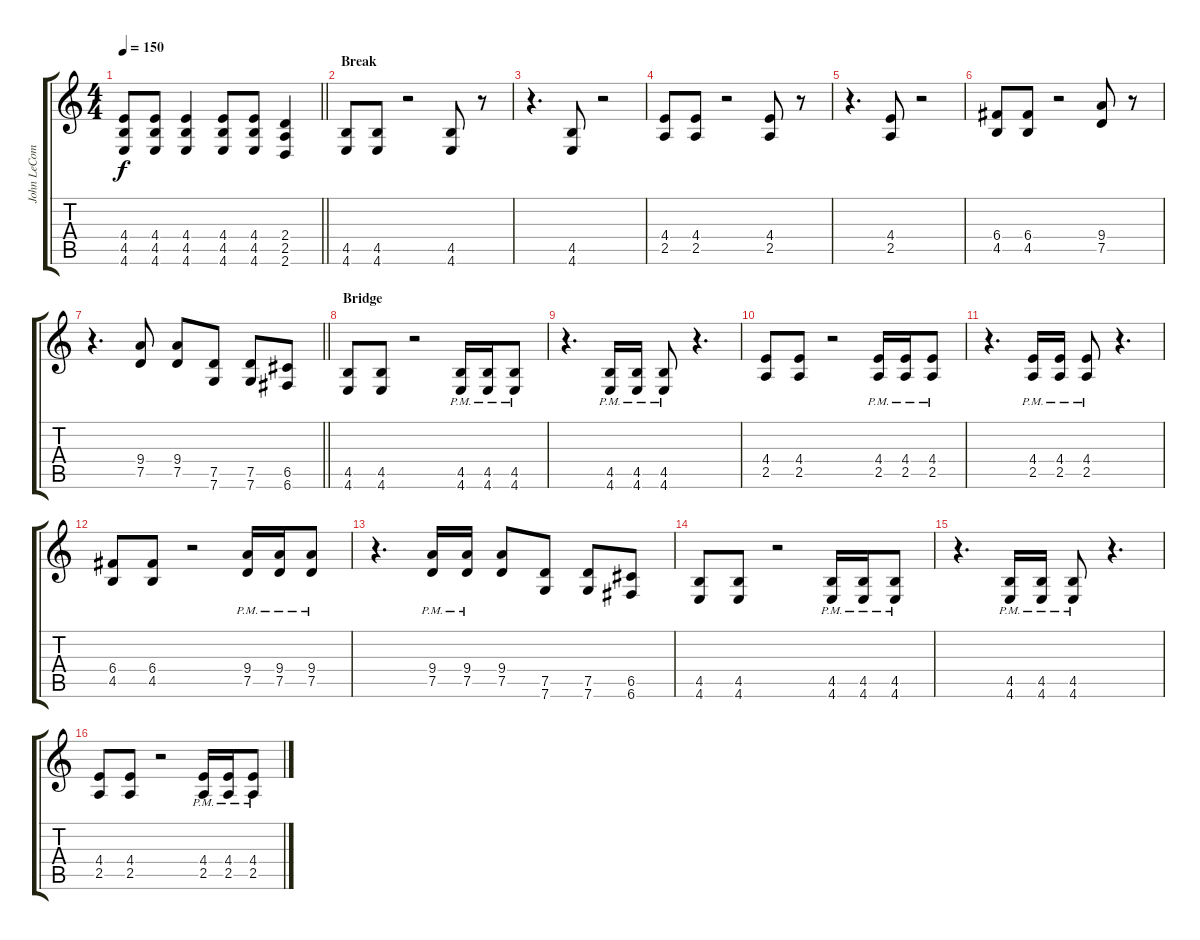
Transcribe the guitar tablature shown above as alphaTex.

\track ("John LeCompt" "John LeCom") {instrument distortionguitar}
\staff {score tabs}
\tuning (D4 A3 F3 C3 G2 C2) {hide}
\ts (4 4)
\tempo 150
\clef g2
\barLineRight lightlight
\ks c
(4.4{t} 4.5{t} 4.6{t}).8{dy f} (4.4 4.5 4.6).8 (4.4 4.5 4.6).4 (4.4 4.5 4.6).8 (4.4 4.5 4.6).8 (2.4 2.5 2.6).4 |
\section ("" "Break")
(4.5 4.6).8 (4.5 4.6).8 r.2 (4.5 4.6).8 r.8 |
r.4{d} (4.5 4.6).8 r.2 |
(4.4 2.5).8 (4.4 2.5).8 r.2 (4.4 2.5).8 r.8 |
r.4{d} (4.4 2.5).8 r.2 |
(6.4 4.5).8 (6.4 4.5).8 r.2 (9.4 7.5).8 r.8 |
\barLineRight lightlight
r.4{d} (9.4 7.5).8 (9.4 7.5).8 (7.5 7.6).8 (7.5 7.6).8 (6.5 6.6).8 |
\section ("" "Bridge")
(4.5 4.6).8 (4.5 4.6).8 r.2 (4.5{pm} 4.6{pm}).16 (4.5{pm} 4.6{pm}).16 (4.5{pm} 4.6{pm}).8 |
r.4{d} (4.5{pm} 4.6{pm}).16 (4.5{pm} 4.6{pm}).16 (4.5{pm} 4.6{pm}).8 r.4{d} |
(4.4 2.5).8 (4.4 2.5).8 r.2 (4.4{pm} 2.5{pm}).16 (4.4{pm} 2.5{pm}).16 (4.4{pm} 2.5{pm}).8 |
r.4{d} (4.4{pm} 2.5{pm}).16 (4.4{pm} 2.5{pm}).16 (4.4{pm} 2.5{pm}).8 r.4{d} |
(6.4 4.5).8 (6.4 4.5).8 r.2 (9.4{pm} 7.5{pm}).16 (9.4{pm} 7.5{pm}).16 (9.4{pm} 7.5{pm}).8 |
r.4{d} (9.4{pm} 7.5{pm}).16 (9.4{pm} 7.5{pm}).16 (9.4 7.5).8 (7.5 7.6).8 (7.5 7.6).8 (6.5 6.6).8 |
(4.5 4.6).8 (4.5 4.6).8 r.2 (4.5{pm} 4.6{pm}).16 (4.5{pm} 4.6{pm}).16 (4.5{pm} 4.6{pm}).8 |
r.4{d} (4.5{pm} 4.6{pm}).16 (4.5{pm} 4.6{pm}).16 (4.5{pm} 4.6{pm}).8 r.4{d} |
(4.4 2.5).8 (4.4 2.5).8 r.2 (4.4{pm} 2.5{pm}).16 (4.4{pm} 2.5{pm}).16 (4.4{pm} 2.5{pm}).8
